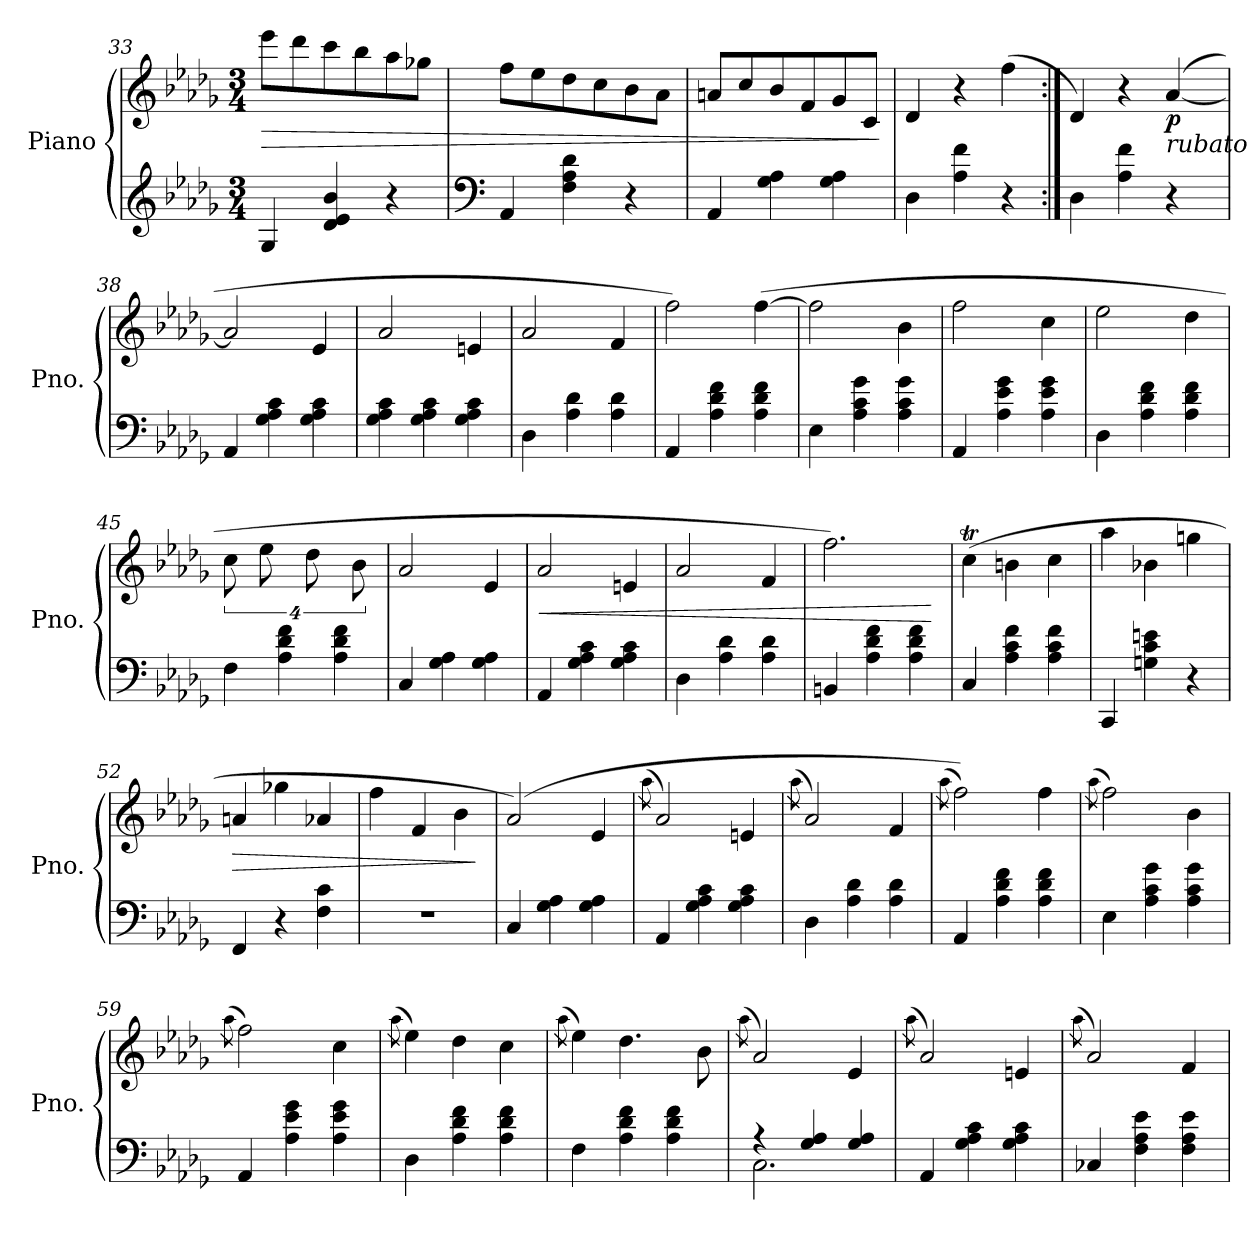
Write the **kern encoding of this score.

**kern	**kern	**dynam
*part1	*part1	*part1
*staff2	*staff1	*staff1/2
*I"Piano	*	*
*I'Pno.	*	*
*clefG2	*clefG2	*
*k[b-e-a-d-g-]	*k[b-e-a-d-g-]	*
*M3/4	*M3/4	*
=33	=33	=33
!	!	!LO:HP:b
4G-/	8eee-\L	>
.	8ddd-\	.
4d-/ 4e-/ 4b-/	8ccc\	.
.	8bb-\	.
4r	8aa-\	.
.	8gg-X\J	.
=34	=34	=34
*clefF4	*	*
4AA-/	8ff\L	.
.	8ee-\	.
4F\ 4A-\ 4d-\	8dd-\	.
.	8cc\	.
4r	8b-\	.
.	8a-\J	.
=35	=35	=35
4AA-/	8an/L	.
.	8cc/	.
4G-\ 4A-\	8b-/	.
.	8f/	.
4G-\ 4A-\	8g-/	.
.	8c/J	.
.	.	]
=36	=36	=36
4D-\	4d-/	.
4A-\ 4f\	4r	.
4r	(4ff\	.
=37:|!	=37:|!	=37:|!
4D-\	4d-/)	.
4A-\ 4f\	4r	.
!	!LO:TX:b:i:t=rubato	!
!	!	!LO:DY:b
4r	([4a-/	p
=38	=38	=38
4AA-/	2a-/]	.
4G-\ 4A-\ 4c\	.	.
4G-\ 4A-\ 4c\	4e-/	.
!!LO:LB:g=z
=39	=39	=39
4G-\ 4A-\ 4c\	2a-/	.
4G-\ 4A-\ 4c\	.	.
4G-\ 4A-\ 4c\	4en/	.
=40	=40	=40
4D-\	2a-/	.
4A-\ 4d-\	.	.
4A-\ 4d-\	4f/	.
=41	=41	=41
4AA-/	2ff\)	.
4A-\ 4d-\ 4f\	.	.
4A-\ 4d-\ 4f\	([4ff\	.
=42	=42	=42
4E-\	2ff\]	.
4A-\ 4c\ 4g-\	.	.
4A-\ 4c\ 4g-\	4b-\	.
=43	=43	=43
4AA-/	2ff\	.
4A-\ 4e-\ 4g-\	.	.
4A-\ 4e-\ 4g-\	4cc\	.
=44	=44	=44
4D-\	2ee-\	.
4A-\ 4d-\ 4f\	.	.
4A-\ 4d-\ 4f\	4dd-\	.
=45	=45	=45
4F\	16%3cc\	.
.	16%3ee-\	.
4A-\ 4d-\ 4f\	.	.
.	16%3dd-\	.
4A-\ 4d-\ 4f\	.	.
.	16%3b-\	.
=46	=46	=46
4C/	2a-/	.
4G-\ 4A-\	.	.
4G-\ 4A-\	4e-/	.
=47	=47	=47
!	!	!LO:HP:b
4AA-/	2a-/	<
4G-\ 4A-\ 4c\	.	.
4G-\ 4A-\ 4c\	4en/	.
!!LO:LB:g=z
=48	=48	=48
4D-\	2a-/	.
4A-\ 4d-\	.	.
4A-\ 4d-\	4f/	.
=49	=49	=49
4BBn/	2.ff\)	.
4A-\ 4d-\ 4f\	.	.
4A-\ 4d-\ 4f\	.	.
.	.	[
=50	=50	=50
4C/	(4cct\	.
4A-\ 4c\ 4f\	4bn\	.
4A-\ 4c\ 4f\	4cc\	.
=51	=51	=51
4CC/	4aa-\	.
4Gn\ 4c\ 4en\	4b-X\	.
4r	4ggn\	.
=52	=52	=52
!	!	!LO:HP:b
4FF/	4an/	>
4r	4gg-X\	.
4F\ 4c\	4a-X/	.
=53	=53	=53
2.r	4ff\	.
.	4f/	.
.	4b-\	.
.	.	]
=54	=54	=54
4C/	(2a-/)	.
4G-\ 4A-\	.	.
4G-\ 4A-\	4e-/	.
=55	=55	=55
.	(8qaa-\	.
4AA-/	2a-/)	.
4G-\ 4A-\ 4c\	.	.
4G-\ 4A-\ 4c\	4en/	.
=56	=56	=56
.	(8qaa-\	.
4D-\	2a-/)	.
4A-\ 4d-\	.	.
4A-\ 4d-\	4f/	.
!!LO:LB:g=z
=57	=57	=57
.	(8qaa-\	.
4AA-/	2ff\))	.
4A-\ 4d-\ 4f\	.	.
4A-\ 4d-\ 4f\	4ff\	.
=58	=58	=58
.	(8qaa-\	.
4E-\	2ff\)	.
4A-\ 4c\ 4g-\	.	.
4A-\ 4c\ 4g-\	4b-\	.
=59	=59	=59
.	(8qaa-\	.
4AA-/	2ff\)	.
4A-\ 4e-\ 4g-\	.	.
4A-\ 4e-\ 4g-\	4cc\	.
=60	=60	=60
.	(8qaa-\	.
4D-\	4ee-\)	.
4A-\ 4d-\ 4f\	4dd-\	.
4A-\ 4d-\ 4f\	4cc\	.
=61	=61	=61
.	(8qaa-\	.
4F\	4ee-\)	.
4A-\ 4d-\ 4f\	4.dd-\	.
4A-\ 4d-\ 4f\	.	.
.	8b-\	.
=62	=62	=62
.	(8qaa-\	.
*^	*	*
4r	2.C\	2a-/)	.
4G-/ 4A-/	.	.	.
4G-/ 4A-/	.	4e-/	.
*v	*v	*	*
=63	=63	=63
.	(8qaa-\	.
4AA-/	2a-/)	.
4G-\ 4A-\ 4c\	.	.
4G-\ 4A-\ 4c\	4en/	.
=64	=64	=64
.	(8qaa-\	.
4C-X/	2a-/)	.
4F\ 4A-\ 4e-\	.	.
4F\ 4A-\ 4e-\	4f/	.
=	=	=
*-	*-	*-
